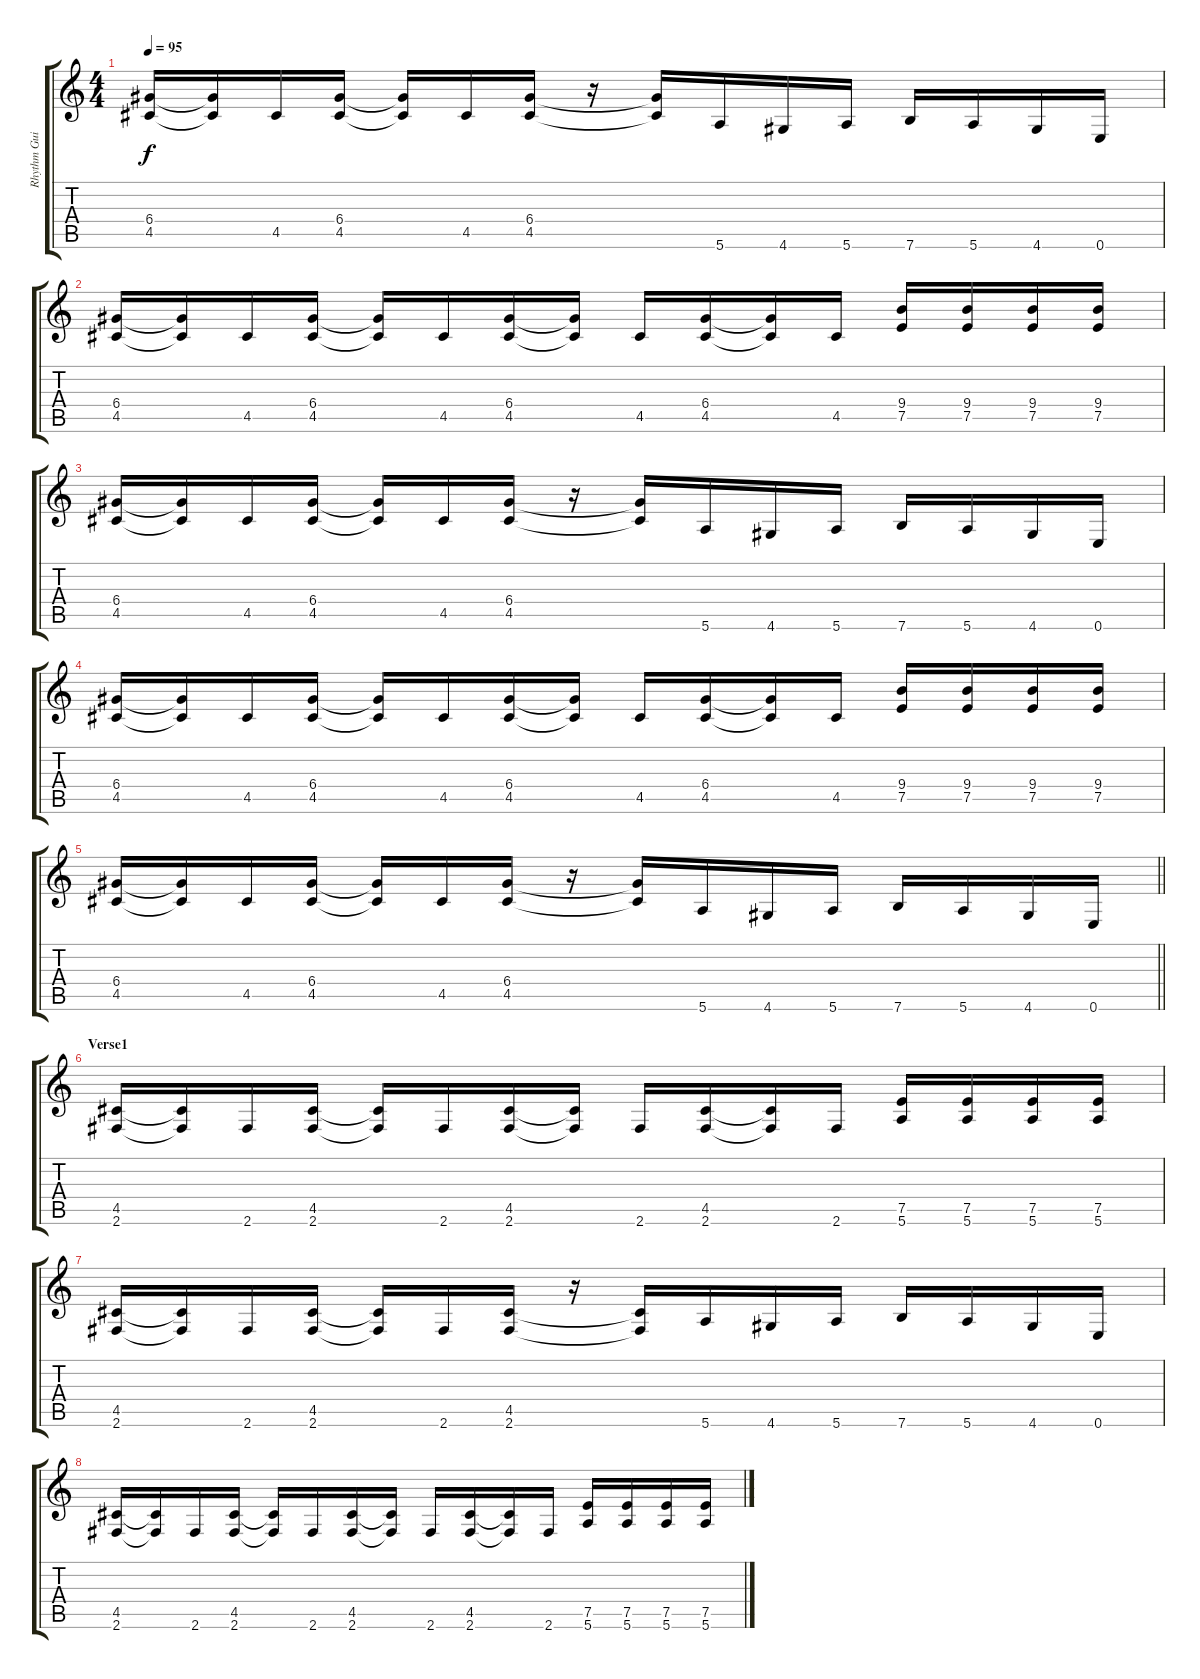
\track ("Rhythm Guitar" "Rhythm Gui") {instrument distortionguitar}
\staff {score tabs}
\tuning (E4 B3 G3 D3 A2 E2) {hide}
\ts (4 4)
\tempo 95
\clef g2
\ks c
(6.4 4.5).16{dy f} (6.4{t} 4.5{t}).16 4.5.16 (6.4 4.5).16 (6.4{t} 4.5{t}).16 4.5.16 (6.4 4.5).16 r.16 (6.4{t} 4.5{t}).16 5.6.16 4.6.16 5.6.16 7.6.16 5.6.16 4.6.16 0.6.16 |
(6.4 4.5).16 (6.4{t} 4.5{t}).16 4.5.16 (6.4 4.5).16 (6.4{t} 4.5{t}).16 4.5.16 (6.4 4.5).16 (6.4{t} 4.5{t}).16 4.5.16 (6.4 4.5).16 (6.4{t} 4.5{t}).16 4.5.16 (9.4 7.5).16 (9.4 7.5).16 (9.4 7.5).16 (9.4 7.5).16 |
(6.4 4.5).16 (6.4{t} 4.5{t}).16 4.5.16 (6.4 4.5).16 (6.4{t} 4.5{t}).16 4.5.16 (6.4 4.5).16 r.16 (6.4{t} 4.5{t}).16 5.6.16 4.6.16 5.6.16 7.6.16 5.6.16 4.6.16 0.6.16 |
(6.4 4.5).16 (6.4{t} 4.5{t}).16 4.5.16 (6.4 4.5).16 (6.4{t} 4.5{t}).16 4.5.16 (6.4 4.5).16 (6.4{t} 4.5{t}).16 4.5.16 (6.4 4.5).16 (6.4{t} 4.5{t}).16 4.5.16 (9.4 7.5).16 (9.4 7.5).16 (9.4 7.5).16 (9.4 7.5).16 |
\barLineRight lightlight
(6.4 4.5).16 (6.4{t} 4.5{t}).16 4.5.16 (6.4 4.5).16 (6.4{t} 4.5{t}).16 4.5.16 (6.4 4.5).16 r.16 (6.4{t} 4.5{t}).16 5.6.16 4.6.16 5.6.16 7.6.16 5.6.16 4.6.16 0.6.16 |
\section ("" "Verse1")
(4.5 2.6).16 (4.5{t} 2.6{t}).16 2.6.16 (4.5 2.6).16 (4.5{t} 2.6{t}).16 2.6.16 (4.5 2.6).16 (4.5{t} 2.6{t}).16 2.6.16 (4.5 2.6).16 (4.5{t} 2.6{t}).16 2.6.16 (7.5 5.6).16 (7.5 5.6).16 (7.5 5.6).16 (7.5 5.6).16 |
(4.5 2.6).16 (4.5{t} 2.6{t}).16 2.6.16 (4.5 2.6).16 (4.5{t} 2.6{t}).16 2.6.16 (4.5 2.6).16 r.16 (4.5{t} 2.6{t}).16 5.6.16 4.6.16 5.6.16 7.6.16 5.6.16 4.6.16 0.6.16 |
(4.5 2.6).16 (4.5{t} 2.6{t}).16 2.6.16 (4.5 2.6).16 (4.5{t} 2.6{t}).16 2.6.16 (4.5 2.6).16 (4.5{t} 2.6{t}).16 2.6.16 (4.5 2.6).16 (4.5{t} 2.6{t}).16 2.6.16 (7.5 5.6).16 (7.5 5.6).16 (7.5 5.6).16 (7.5 5.6).16
